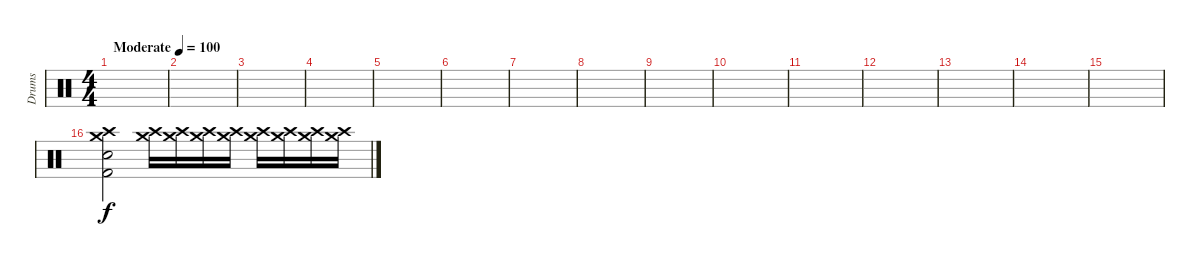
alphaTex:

\track ("Drums" "Drums") {instrument percussion}
\staff {score}
\articulation defaults
\ts (4 4)
\tempo (100 "Moderate")
\clef neutral
\ks c
|
|
|
|
|
|
|
|
|
|
|
|
|
|
|
("Crash high (hit)" "Crash medium (hit)" "Electric Snare (hit)" "Kick (hit) 2").2 ("Crash high (hit)" "Crash medium (hit)").16{volume 4} ("Crash high (hit)" "Crash medium (hit)").16 ("Crash high (hit)" "Crash medium (hit)").16{volume 6} ("Crash high (hit)" "Crash medium (hit)").16{volume 16} ("Crash high (hit)" "Crash medium (hit)").16 ("Crash high (hit)" "Crash medium (hit)").16 ("Crash high (hit)" "Crash medium (hit)").16 ("Crash high (hit)" "Crash medium (hit)").16
